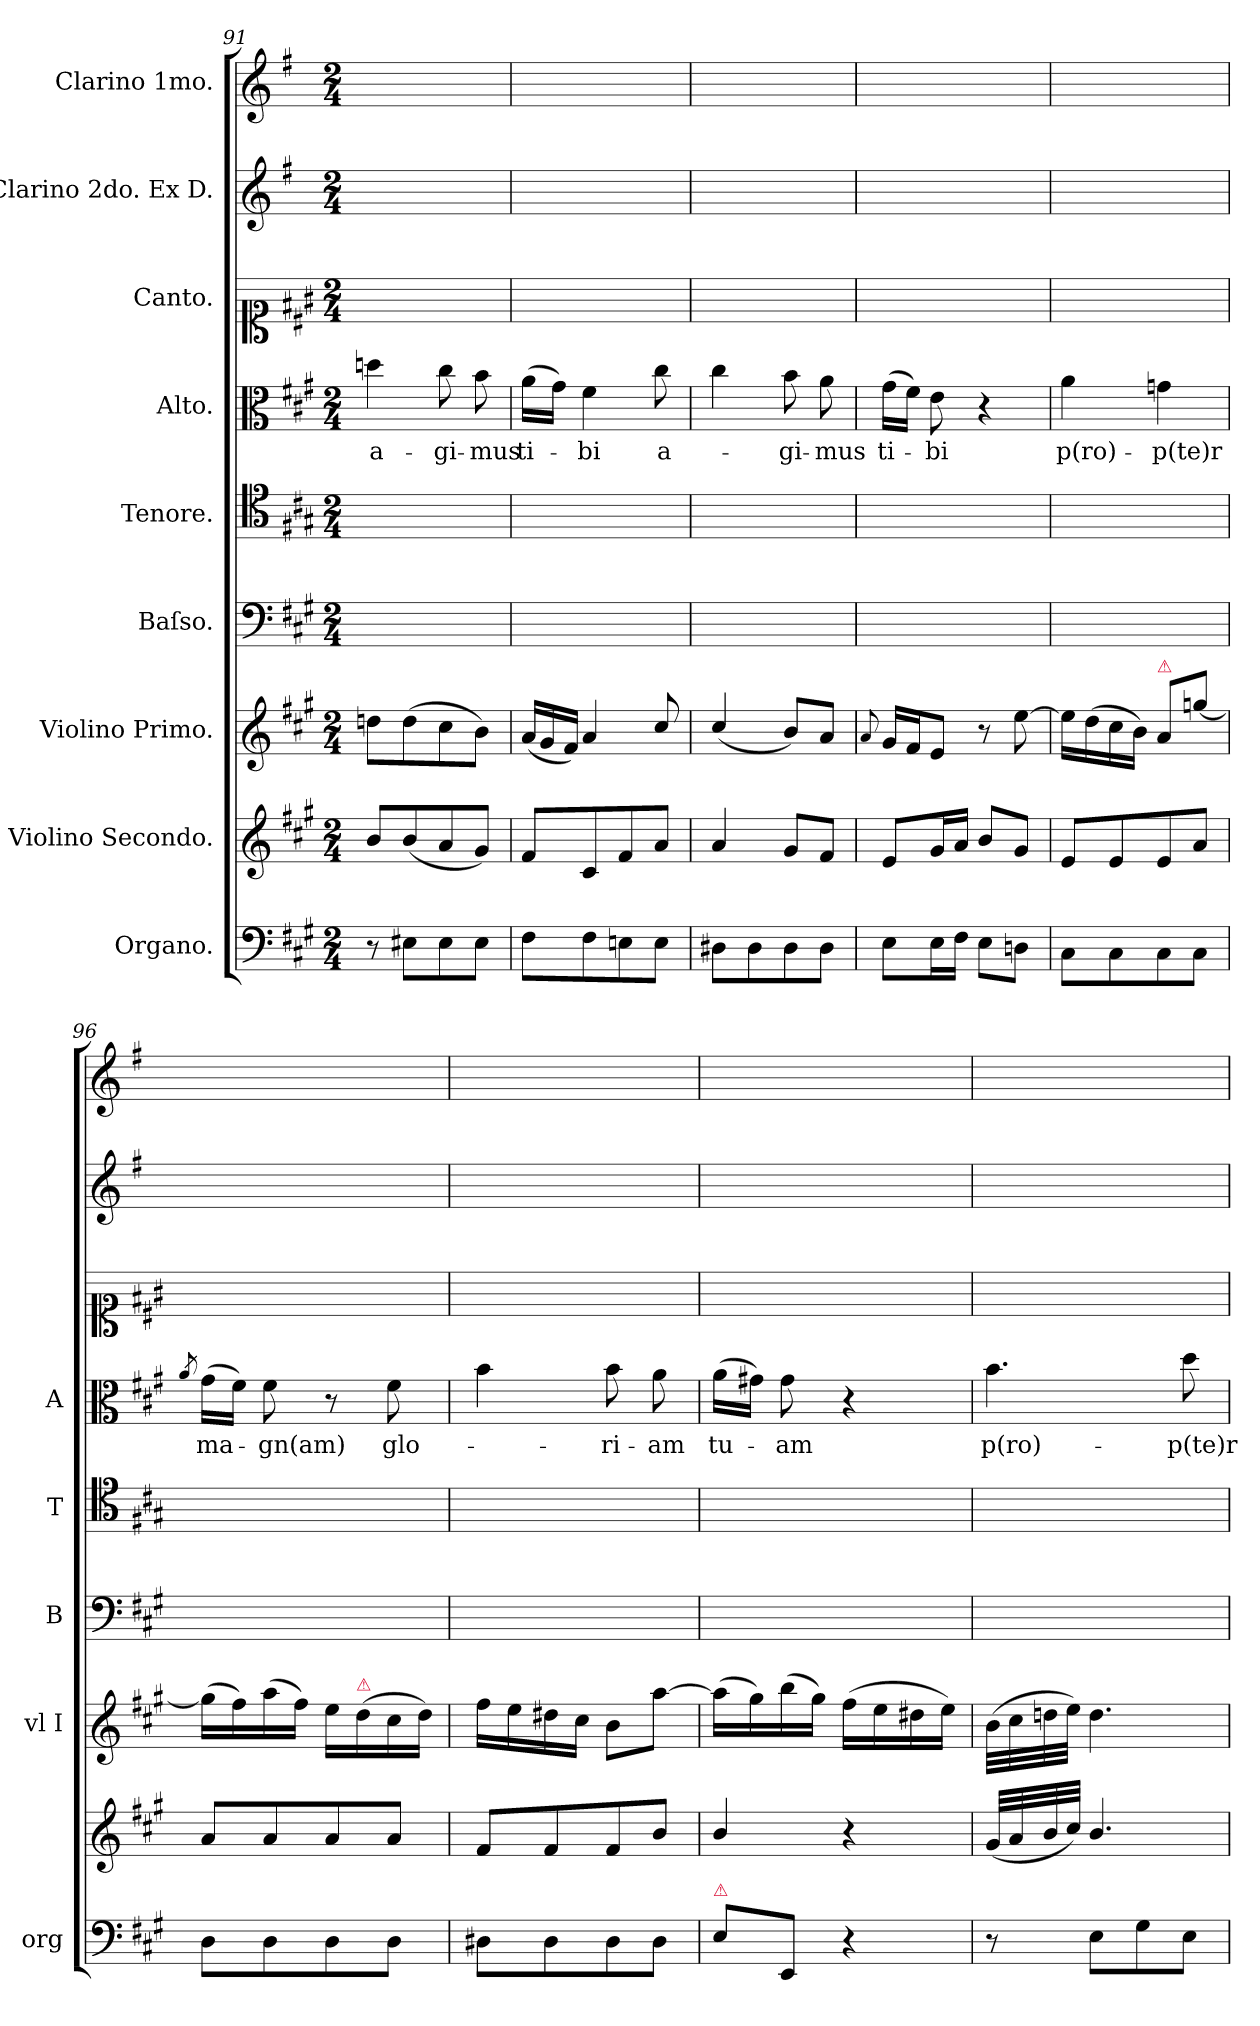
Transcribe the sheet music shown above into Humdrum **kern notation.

**kern	**kern	**kern	**kern	**kern	**kern	**text	**kern	**kern	**kern
*part9	*part8	*part7	*part6	*part5	*part4	*part4	*part3	*part2	*part1
*staff9	*staff8	*staff7	*staff6	*staff5	*staff4	*staff4	*staff3	*staff2	*staff1
*I"Organo.	*I"Violino Secondo.	*I"Violino Primo.	*I"Baſso.	*I"Tenore.	*I"Alto.	*	*I"Canto.	*I"Clarino 2do. Ex D.	*I"Clarino 1mo.
*I'org	*	*I'vl I	*I'B	*I'T	*I'A	*	*	*	*
*clefF4	*clefG2	*clefG2	*clefF4	*clefC4	*clefC3	*	*clefC1	*clefG2	*clefG2
*	*	*	*	*	*	*	*	*ITrd-1c-2	*ITrd-1c-2
*k[f#c#g#]	*k[f#c#g#]	*k[f#c#g#]	*k[f#c#g#]	*k[f#c#g#]	*k[f#c#g#]	*	*k[f#c#g#]	*k[f#c#g#]	*k[f#c#g#]
*M2/4	*M2/4	*M2/4	*M2/4	*M2/4	*M2/4	*	*M2/4	*M2/4	*M2/4
=91	=91	=91	=91	=91	=91	=91	=91	=91	=91
8r	8b/L	8ddn\L	2ryy	2ryy	4ddn\	a-	2ryy	2ryy	2ryy
8E#X\L	(<8b/	(>8dd\	.	.	.	.	.	.	.
8E#\	8a/	8cc#\	.	.	8cc#\	-gi-	.	.	.
8E#\J	8g#/J)	8b\J)	.	.	8b\	-mus	.	.	.
=92	=92	=92	=92	=92	=92	=92	=92	=92	=92
*	*	*Xtuplet	*	*	*	*	*	*	*
8F#\L	8f#/L	(<24a/LL	2ryy	2ryy	(>16a\LL	ti-	2ryy	2ryy	2ryy
.	.	24g#/	.	.	.	.	.	.	.
.	.	.	.	.	16g#\JJ)	.	.	.	.
.	.	24f#/JJ)	.	.	.	.	.	.	.
8F#\	8c#/	4a/	.	.	4f#\	-bi	.	.	.
8En\	8f#/	.	.	.	.	.	.	.	.
8E\J	8a/J	8cc#/	.	.	8cc#\	a-	.	.	.
=93	=93	=93	=93	=93	=93	=93	=93	=93	=93
8D#X\L	4a/	(<4cc#/	2ryy	2ryy	4cc#\	.	2ryy	2ryy	2ryy
8D#\	.	.	.	.	.	.	.	.	.
8D#\	8g#/L	8b/L)	.	.	8b\	-gi-	.	.	.
8D#\J	8f#/J	8a/J	.	.	8a\	-mus	.	.	.
=94	=94	=94	=94	=94	=94	=94	=94	=94	=94
.	.	8qqa/	.	.	.	.	.	.	.
8E\L	8e/L	16g#/LL	2ryy	2ryy	(>16g#\LL	ti-	2ryy	2ryy	2ryy
.	.	16f#/J	.	.	16f#\JJ)	.	.	.	.
16E\L	16g#/L	8e/J	.	.	8e\	-bi	.	.	.
16F#\JJ	16a/JJ	.	.	.	.	.	.	.	.
8E\L	8b/L	8r	.	.	4r	.	.	.	.
8Dn\J	8g#/J	[8ee\	.	.	.	.	.	.	.
=95	=95	=95	=95	=95	=95	=95	=95	=95	=95
8C#\L	8e/L	16ee\LL]	2ryy	2ryy	4a\	p(ro)-	2ryy	2ryy	2ryy
.	.	(>16dd\	.	.	.	.	.	.	.
8C#\	8e/	16cc#\	.	.	.	.	.	.	.
.	.	16b\JJ)	.	.	.	.	.	.	.
!	!	!LO:TX:a:color=crimson:t=⚠	!	!	!	!	!	!	!
8C#\	8e/	8a/L	.	.	4gn\	-p(te)r	.	.	.
8C#\J	8a/J	[8ggn\J	.	.	.	.	.	.	.
=96	=96	=96	=96	=96	=96	=96	=96	=96	=96
.	.	.	.	.	8qa/	.	.	.	.
8D\L	8a/L	(>16gg\LL]	2ryy	2ryy	(>16g#\LL	ma-	2ryy	2ryy	2ryy
.	.	16ff#\)	.	.	16f#\JJ)	.	.	.	.
8D\	8a/	(>16aa\	.	.	8f#\	-gn(am)	.	.	.
.	.	16ff#\JJ)	.	.	.	.	.	.	.
8D\	8a/	16ee\LL	.	.	8r	.	.	.	.
!	!	!LO:TX:a:color=crimson:t=⚠	!	!	!	!	!	!	!
.	.	(>16dd\	.	.	.	.	.	.	.
8D\J	8a/J	16cc#\	.	.	8f#\	glo-	.	.	.
.	.	16dd\JJ)	.	.	.	.	.	.	.
=97	=97	=97	=97	=97	=97	=97	=97	=97	=97
8D#X\L	8f#/L	16ff#\LL	2ryy	2ryy	4b\	.	2ryy	2ryy	2ryy
.	.	16ee\	.	.	.	.	.	.	.
8D#\	8f#/	16dd#X\	.	.	.	.	.	.	.
.	.	16cc#\JJ	.	.	.	.	.	.	.
8D#\	8f#/	8b\L	.	.	8b\	-ri-	.	.	.
8D#\J	8b/J	[8aa\J	.	.	8a\	-am	.	.	.
=98	=98	=98	=98	=98	=98	=98	=98	=98	=98
!LO:TX:a:color=crimson:t=⚠	!	!	!	!	!	!	!	!	!
8E\L	4b/	(>16aa\LL]	2ryy	2ryy	(>16a\LL	tu-	2ryy	2ryy	2ryy
.	.	16gg#\)	.	.	16g#X\JJ)	.	.	.	.
8EE/J	.	(>16bb\	.	.	8g#\	-am	.	.	.
.	.	16gg#\JJ)	.	.	.	.	.	.	.
4r	4r	(>16ff#\LL	.	.	4r	.	.	.	.
.	.	16ee\	.	.	.	.	.	.	.
.	.	16dd#X\	.	.	.	.	.	.	.
.	.	16ee\JJ)	.	.	.	.	.	.	.
=99	=99	=99	=99	=99	=99	=99	=99	=99	=99
8r	(<32g#/LLL	(>32b\LLL	2ryy	2ryy	4.b\	p(ro)-	2ryy	2ryy	2ryy
.	32a/	32cc#\	.	.	.	.	.	.	.
.	32b/	32ddn\	.	.	.	.	.	.	.
.	32cc#/JJJ)	32ee\JJJ)	.	.	.	.	.	.	.
8E\L	4.b/	4.dd\	.	.	.	.	.	.	.
8G#\	.	.	.	.	.	.	.	.	.
8E\J	.	.	.	.	8dd\	-p(te)r	.	.	.
=	=	=	=	=	=	=	=	=	=
*-	*-	*-	*-	*-	*-	*-	*-	*-	*-
